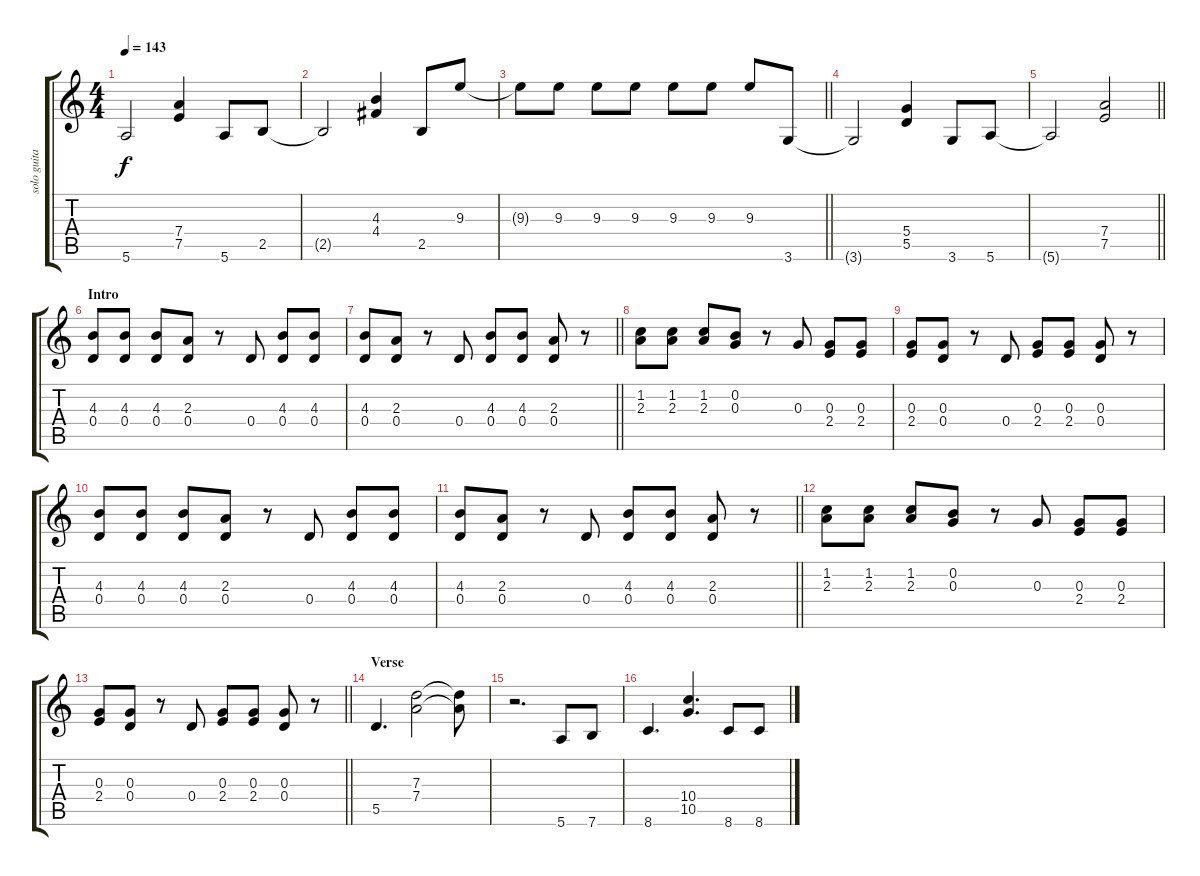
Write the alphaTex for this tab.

\track ("solo guitar" "solo guita") {instrument overdrivenguitar}
\staff {score tabs}
\tuning (E4 B3 G3 D3 A2 E2) {hide}
\ts (4 4)
\tempo 143
\clef g2
\ks c
5.6{t}.2{dy f} (7.4 7.5).4 5.6.8 2.5.8 |
2.5{t}.2 (4.3 4.4).4 2.5.8 9.3.8 |
\barLineRight lightlight
9.3{t}.8 9.3.8 9.3.8 9.3.8 9.3.8 9.3.8 9.3.8 3.6.8 |
3.6{t}.2 (5.4 5.5).4 3.6.8 5.6.8 |
\barLineRight lightlight
5.6{t}.2 (7.4 7.5).2 |
\section ("" "Intro")
(4.3 0.4).8 (4.3 0.4).8 (4.3 0.4).8 (2.3 0.4).8 r.8 0.4.8 (4.3 0.4).8 (4.3 0.4).8 |
\barLineRight lightlight
(4.3 0.4).8 (2.3 0.4).8 r.8 0.4.8 (4.3 0.4).8 (4.3 0.4).8 (2.3 0.4).8 r.8 |
(1.2 2.3).8 (1.2 2.3).8 (1.2 2.3).8 (0.2 0.3).8 r.8 0.3.8 (0.3 2.4).8 (0.3 2.4).8 |
(0.3 2.4).8 (0.3 0.4).8 r.8 0.4.8 (0.3 2.4).8 (0.3 2.4).8 (0.3 0.4).8 r.8 |
(4.3 0.4).8 (4.3 0.4).8 (4.3 0.4).8 (2.3 0.4).8 r.8 0.4.8 (4.3 0.4).8 (4.3 0.4).8 |
\barLineRight lightlight
(4.3 0.4).8 (2.3 0.4).8 r.8 0.4.8 (4.3 0.4).8 (4.3 0.4).8 (2.3 0.4).8 r.8 |
(1.2 2.3).8 (1.2 2.3).8 (1.2 2.3).8 (0.2 0.3).8 r.8 0.3.8 (0.3 2.4).8 (0.3 2.4).8 |
\barLineRight lightlight
(0.3 2.4).8 (0.3 0.4).8 r.8 0.4.8 (0.3 2.4).8 (0.3 2.4).8 (0.3 0.4).8 r.8 |
\section ("" "Verse")
5.5.4{d} (7.3 7.4).2 (7.3{t} 7.4{t}).8 |
r.2{d} 5.6.8 7.6.8 |
8.6.4{d} (10.4 10.5).4{d} 8.6.8 8.6.8
